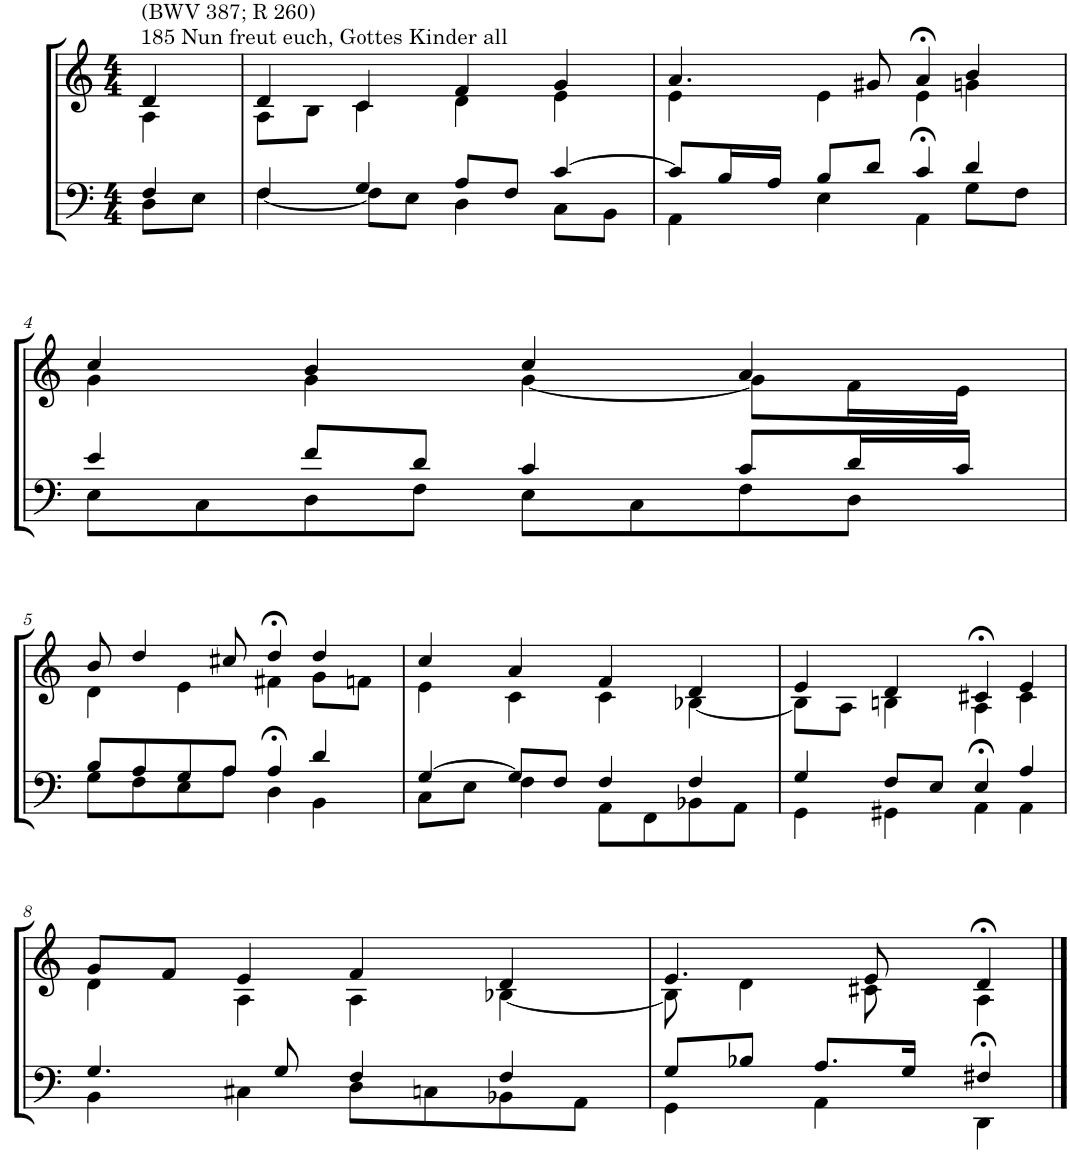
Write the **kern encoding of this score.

**kern	**kern
*part2	*part1
*staff2	*staff1
*I"Tenor/Baß	*I"Sopran/Alt
*clefF4	*clefG2
*k[]	*k[]
*M4/4	*M4/4
=1	=1
*^	*^
!	!	!LO:TX:a:t=185 Nun freut euch, Gottes Kinder all	!
!	!	!LO:TX:a:t=(BWV 387; R 260)	!
4F/	8D\L	4d/	4A\
.	8E\J	.	.
=2	=2	=2	=2
4F/	[4F\	4d/	8A\L
.	.	.	8B\J
4G/	8F\L]	4c/	4c\
.	8E\J	.	.
8A/L	4D\	4f/	4d\
8F/J	.	.	.
[4c/	8C\L	4g/	4e\
.	8BB\J	.	.
=3	=3	=3	=3
8c/L]	4AA\	4.a/	4e\
16B/L	.	.	.
16A/JJ	.	.	.
8B/L	4E\	.	4e\
8d/J	.	8g#X/	.
4c/	4AA>\	4a>/	4e\
4d/	8G\L	4b/	4gn\
.	8F\J	.	.
!!LO:LB:g=z	!!
=4	=4	=4	=4
4e/	8E\L	4cc/	4g\
.	8C\	.	.
8f/L	8D\	4b/	4g\
8d/J	8F\J	.	.
4c/	8E\L	4cc/	[4g\
.	8C\	.	.
8c/L	8F\	4a/	8g\L]
16d/L	8D\J	.	16f\L
16c/JJ	.	.	16e\JJ
!!LO:LB:g=z	!!
=5	=5	=5	=5
8B/L	8G\L	8b/	4d\
8A/	8F\	4dd/	.
8G/	8E\	.	4e\
8A/J	8A\J	8cc#X/	.
4A/	4D>\	4dd>/	4f#X\
4d/	4BB\	4dd/	8g\L
.	.	.	8fn\J
=6	=6	=6	=6
[4G/	8C\L	4cc/	4e\
.	8E\J	.	.
8G/L]	4F\	4a/	4c\
8F/J	.	.	.
4F/	8AA\L	4f/	4c\
.	8FF\	.	.
4F/	8BB-X\	4d/	[4B-X\
.	8AA\J	.	.
=7	=7	=7	=7
4G/	4GG\	4e/	8B-\L]
.	.	.	8A\J
8F/L	4GG#X\	4d/	4Bn\
8E/J	.	.	.
4E/	4AA>\	4c#X>/	4A\
4A/	4AA\	4e/	4c#\
!!LO:LB:g=z	!!
=8	=8	=8	=8
4.G/	4BB\	8g/L	4d\
.	.	8f/J	.
.	4C#X\	4e/	4A\
8G/	.	.	.
4F/	8D\L	4f/	4A\
.	8Cn\	.	.
4F/	8BB-X\	4d/	[4B-X\
.	8AA\J	.	.
=9	=9	=9	=9
8G/L	4GG\	4.e/	8B-\]
8B-X/J	.	.	4d\
8.A/L	4AA\	.	.
.	.	8e/	8c#X\
16G/Jk	.	.	.
4F#X/	4DD>\	4d>/	4A\
*v	*v	*	*
*	*v	*v
==	==
*-	*-
